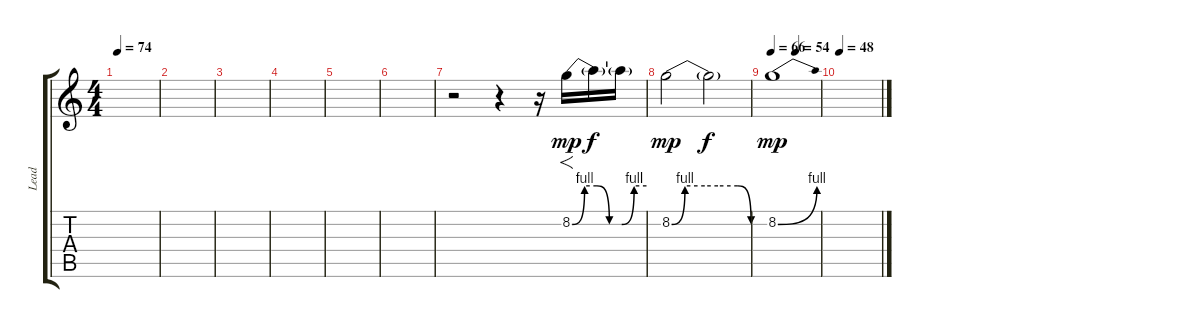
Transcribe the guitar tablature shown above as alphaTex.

\track ("Lead" "Lead") {instrument overdrivenguitar}
\staff {score tabs}
\tuning (E4 B3 G3 D3 A2 E2) {hide}
\ts (4 4)
\tempo 74
\clef g2
\ks c
|
|
|
|
|
|
r.2 r.4 r.16 8.2{be (custom 0 0 10 4 20 4 30 0 40 0 50 4 60 4)}.16{f dy mp} 8.2{t}.16{dy f} 8.2{t}.16 |
8.2{be (custom 0 0 10 4 25 4 35 4 50 4 60 0)}.2{dy mp} 8.2{t}.2{dy f} |
\tempo 66
\tempo (54 0.5)
8.2{be (bend 0 0 60 4)}.1{dy mp} |
\tempo 48
